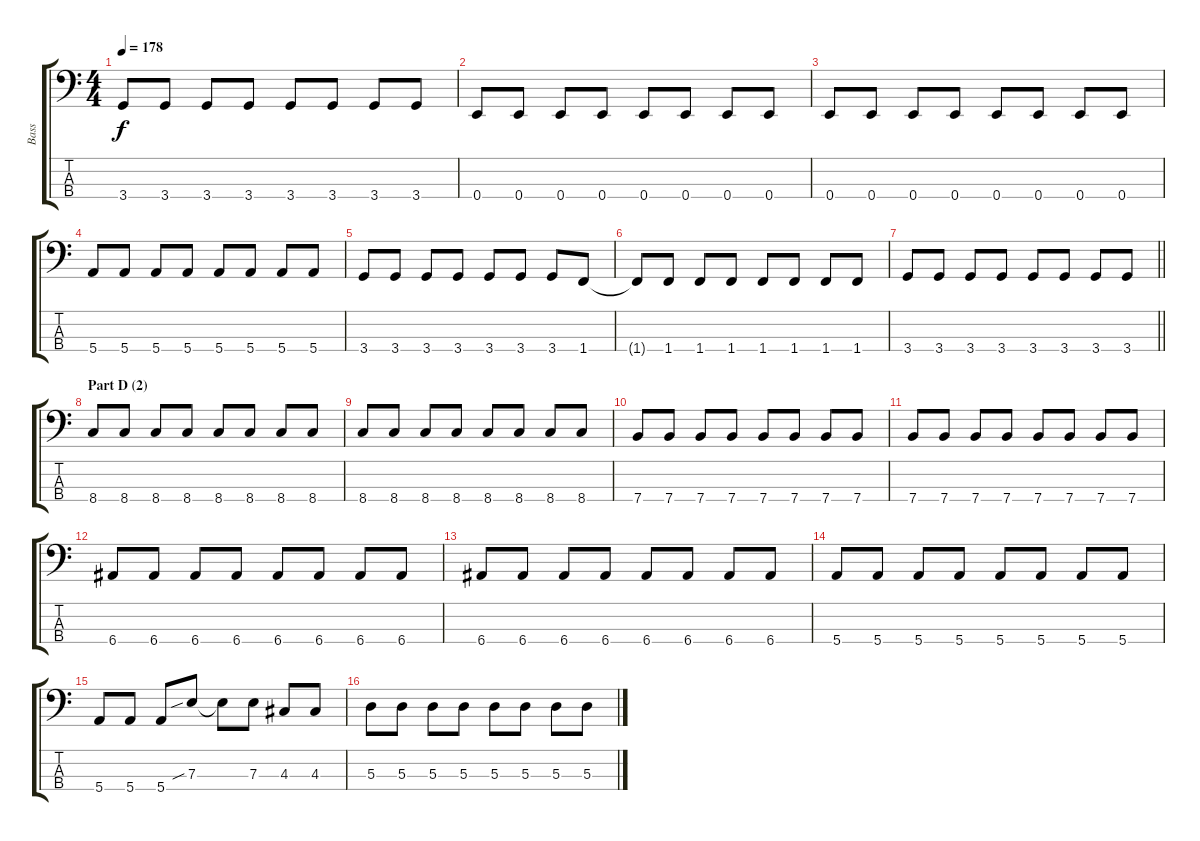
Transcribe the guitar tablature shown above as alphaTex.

\track ("Bass" "Bass") {instrument electricbasspick}
\staff {score tabs}
\tuning (G2 D2 A1 E1) {hide}
\ts (4 4)
\tempo 178
\clef f4
\ks c
3.4.8{dy f} 3.4.8 3.4.8 3.4.8 3.4.8 3.4.8 3.4.8 3.4.8 |
0.4.8 0.4.8 0.4.8 0.4.8 0.4.8 0.4.8 0.4.8 0.4.8 |
0.4.8 0.4.8 0.4.8 0.4.8 0.4.8 0.4.8 0.4.8 0.4.8 |
5.4.8 5.4.8 5.4.8 5.4.8 5.4.8 5.4.8 5.4.8 5.4.8 |
3.4.8 3.4.8 3.4.8 3.4.8 3.4.8 3.4.8 3.4.8 1.4.8 |
1.4{t}.8 1.4.8 1.4.8 1.4.8 1.4.8 1.4.8 1.4.8 1.4.8 |
\barLineRight lightlight
3.4.8 3.4.8 3.4.8 3.4.8 3.4.8 3.4.8 3.4.8 3.4.8 |
\section ("" "Part D (2)")
8.4.8 8.4.8 8.4.8 8.4.8 8.4.8 8.4.8 8.4.8 8.4.8 |
8.4.8 8.4.8 8.4.8 8.4.8 8.4.8 8.4.8 8.4.8 8.4.8 |
7.4.8 7.4.8 7.4.8 7.4.8 7.4.8 7.4.8 7.4.8 7.4.8 |
7.4.8 7.4.8 7.4.8 7.4.8 7.4.8 7.4.8 7.4.8 7.4.8 |
6.4.8 6.4.8 6.4.8 6.4.8 6.4.8 6.4.8 6.4.8 6.4.8 |
6.4.8 6.4.8 6.4.8 6.4.8 6.4.8 6.4.8 6.4.8 6.4.8 |
5.4.8 5.4.8 5.4.8 5.4.8 5.4.8 5.4.8 5.4.8 5.4.8 |
5.4.8 5.4.8 5.4.8 7.3{sib}.8 7.3{t}.8 7.3.8 4.3.8 4.3.8 |
5.3.8 5.3.8 5.3.8 5.3.8 5.3.8 5.3.8 5.3.8 5.3.8
